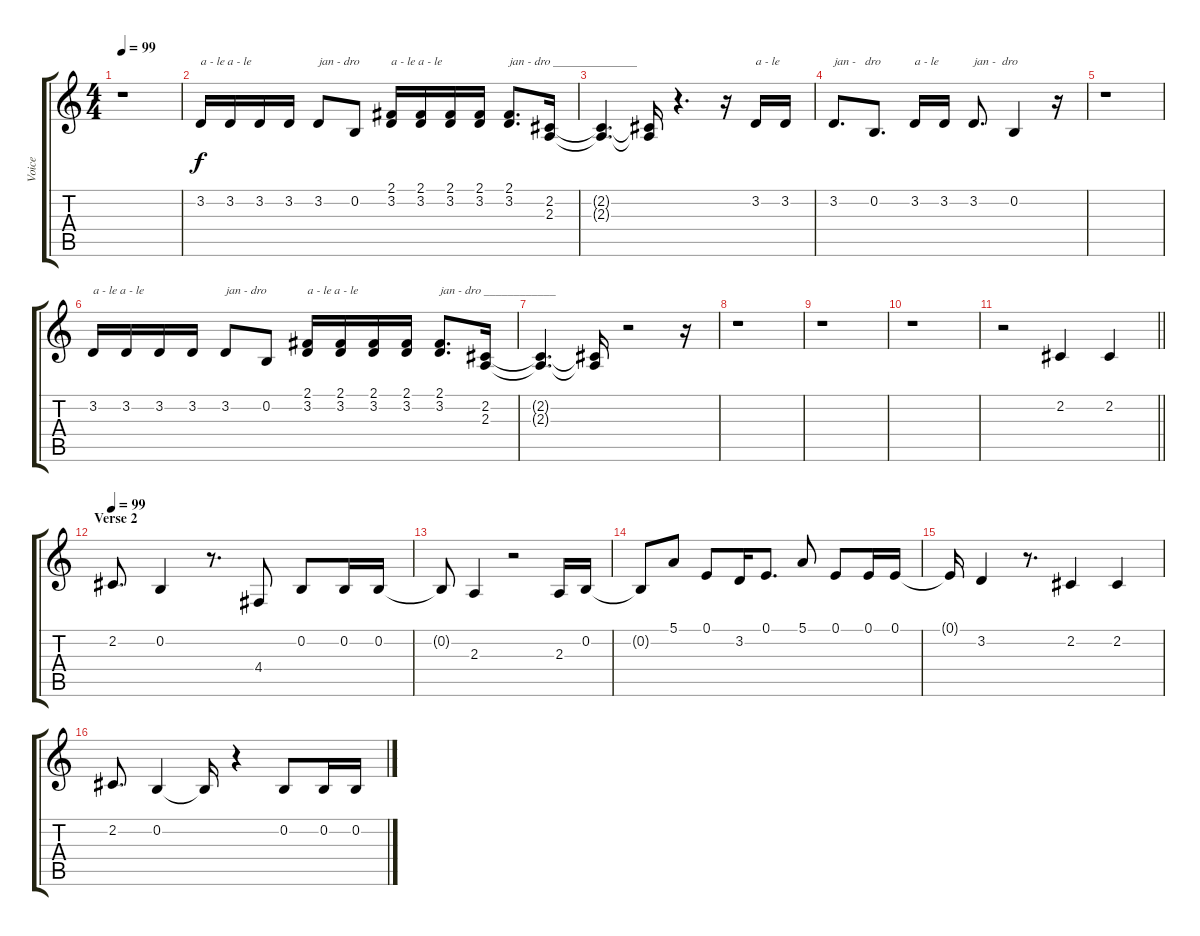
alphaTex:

\track ("Voice" "Voice") {instrument altosax}
\staff {score tabs}
\tuning (E4 B3 G3 D3 A2 E2) {hide}
\ts (4 4)
\tempo 99
\clef g2
\ks c
r.1{dy f} |
3.2.16{txt "a - le a - le"} 3.2.16 3.2.16 3.2.16 3.2.8{txt "jan - dro"} 0.2.8 (2.1 3.2).16{txt "a - le a - le"} (2.1 3.2).16 (2.1 3.2).16 (2.1 3.2).16 (2.1 3.2).8{d txt "jan - dro ______________"} (2.2 2.3).16 |
(2.2{t} 2.3{t}).4{d} (2.2{t} 2.3{t}).16 r.4{d} r.16 3.2.16{txt "a - le"} 3.2.16 |
3.2.8{d txt "jan -   dro"} 0.2.8{d} 3.2.16{txt "a - le "} 3.2.16 3.2.8{d txt "jan -  dro"} 0.2.4 r.16 |
r.1 |
3.2.16{txt "a - le a - le"} 3.2.16 3.2.16 3.2.16 3.2.8{txt "jan - dro"} 0.2.8 (2.1 3.2).16{txt "a - le a - le"} (2.1 3.2).16 (2.1 3.2).16 (2.1 3.2).16 (2.1 3.2).8{d txt "jan - dro ____________"} (2.2 2.3).16 |
(2.2{t} 2.3{t}).4{d} (2.2{t} 2.3{t}).16 r.2 r.16 |
r.1 |
r.1 |
r.1 |
\barLineRight lightlight
r.2 2.2.4 2.2.4 |
\section ("" "Verse 2")
\tempo 99
2.2.8{d} 0.2.4 r.8{d} 4.4.8 0.2.8 0.2.16 0.2.16 |
0.2{t}.8 2.3.4 r.2 2.3.16 0.2.16 |
0.2{t}.8 5.1.8 0.1.8 3.2.16 0.1.8{d} 5.1.8 0.1.8 0.1.16 0.1.16 |
0.1{t}.16 3.2.4 r.8{d} 2.2.4 2.2.4 |
2.2.8{d} 0.2.4 0.2{t}.16 r.4 0.2.8 0.2.16 0.2.16
